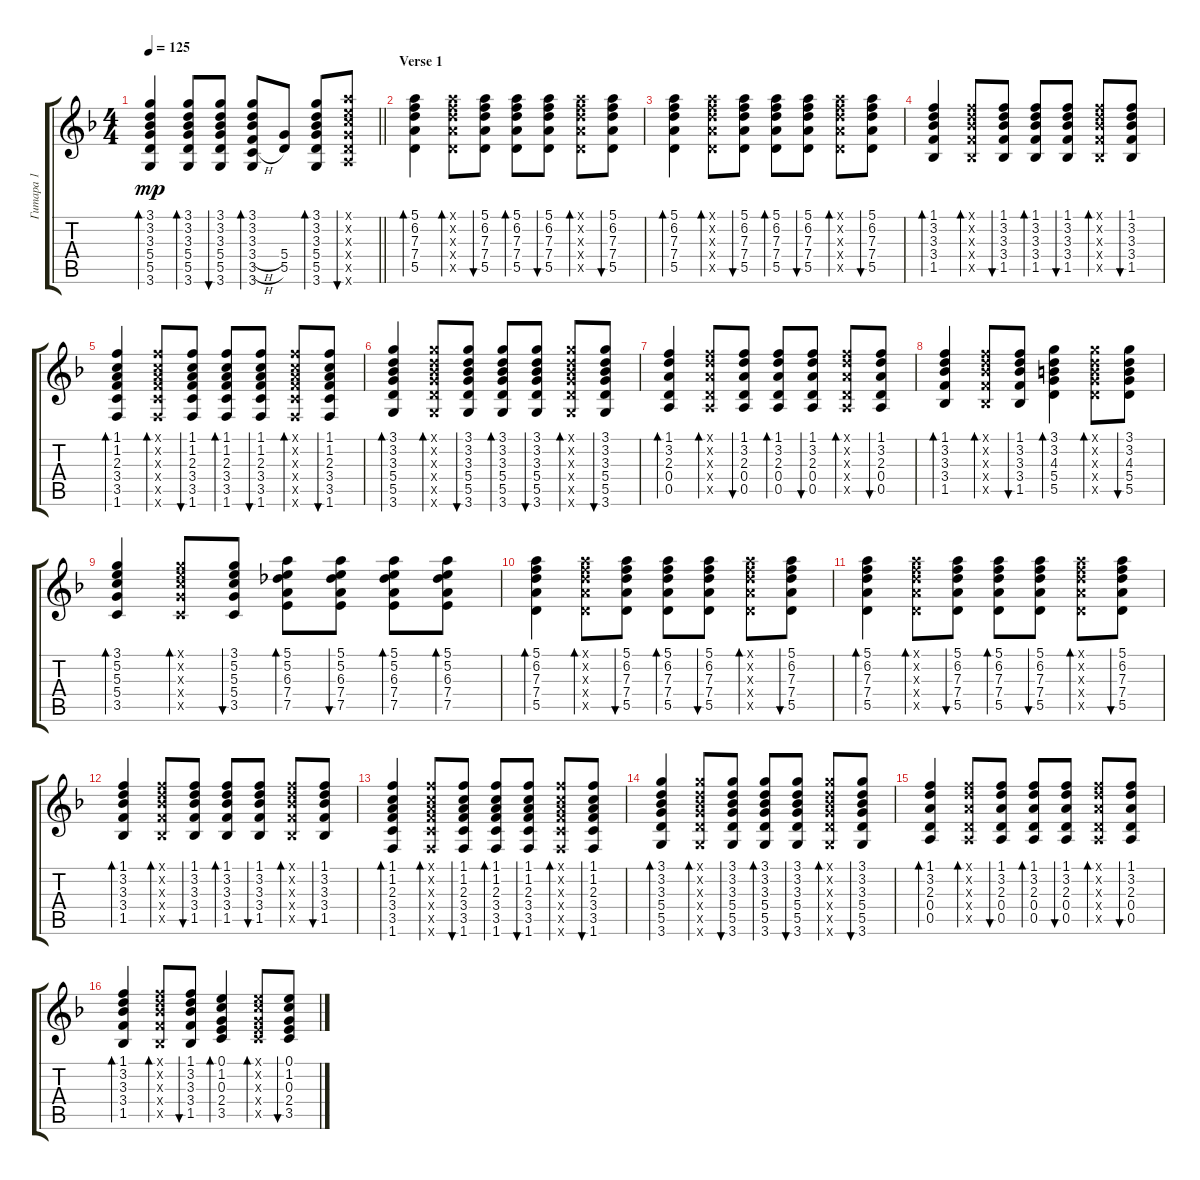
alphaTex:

\track ("Гитара 1" "Гитара 1") {instrument acousticguitarsteel}
\staff {score tabs}
\tuning (E4 B3 G3 D3 A2 E2) {hide}
\ts (4 4)
\tempo 125
\clef g2
\barLineRight lightlight
\ks dminor
(3.1 3.2 3.3 5.4 5.5 3.6).4{bd 60 dy mp} (3.1 3.2 3.3 5.4 5.5 3.6).8{bd 60} (3.1 3.2 3.3 5.4 5.5 3.6).8{bu 60} (3.1 3.2 3.3 3.4{h} 3.5{h} 3.6).8{bd 60} (5.4 5.5).8 (3.1 3.2 3.3 5.4 5.5 3.6).8{bd 60} (5.1{x} 5.2{x} 5.3{x} 5.4{x} 5.5{x} 5.6{x}).8{bu 60} |
\section ("" "Verse 1")
(5.1 6.2 7.3 7.4 5.5).4{bd 60} (5.1{x} 6.2{x} 7.3{x} 7.4{x} 5.5{x}).8{bd 60} (5.1 6.2 7.3 7.4 5.5).8{bu 60} (5.1 6.2 7.3 7.4 5.5).8{bd 60} (5.1 6.2 7.3 7.4 5.5).8{bu 60} (5.1{x} 6.2{x} 7.3{x} 7.4{x} 5.5{x}).8{bd 60} (5.1 6.2 7.3 7.4 5.5).8{bu 60} |
(5.1 6.2 7.3 7.4 5.5).4{bd 60} (5.1{x} 6.2{x} 7.3{x} 7.4{x} 5.5{x}).8{bd 60} (5.1 6.2 7.3 7.4 5.5).8{bu 60} (5.1 6.2 7.3 7.4 5.5).8{bd 60} (5.1 6.2 7.3 7.4 5.5).8{bu 60} (5.1{x} 6.2{x} 7.3{x} 7.4{x} 5.5{x}).8{bd 60} (5.1 6.2 7.3 7.4 5.5).8{bu 60} |
(1.1 3.2 3.3 3.4 1.5).4{bd 60} (1.1{x} 3.2{x} 3.3{x} 3.4{x} 1.5{x}).8{bd 60} (1.1 3.2 3.3 3.4 1.5).8{bu 60} (1.1 3.2 3.3 3.4 1.5).8{bd 60} (1.1 3.2 3.3 3.4 1.5).8{bu 60} (1.1{x} 3.2{x} 3.3{x} 3.4{x} 1.5{x}).8{bd 60} (1.1 3.2 3.3 3.4 1.5).8{bu 60} |
(1.1 1.2 2.3 3.4 3.5 1.6).4{bd 60} (1.1{x} 1.2{x} 2.3{x} 3.4{x} 3.5{x} 1.6{x}).8{bd 60} (1.1 1.2 2.3 3.4 3.5 1.6).8{bu 60} (1.1 1.2 2.3 3.4 3.5 1.6).8{bd 60} (1.1 1.2 2.3 3.4 3.5 1.6).8{bu 60} (1.1{x} 1.2{x} 2.3{x} 3.4{x} 3.5{x} 1.6{x}).8{bd 60} (1.1 1.2 2.3 3.4 3.5 1.6).8{bu 60} |
(3.1 3.2 3.3 5.4 5.5 3.6).4{bd 60} (3.1{x} 3.2{x} 3.3{x} 5.4{x} 5.5{x} 3.6{x}).8{bd 60} (3.1 3.2 3.3 5.4 5.5 3.6).8{bu 60} (3.1 3.2 3.3 5.4 5.5 3.6).8{bd 60} (3.1 3.2 3.3 5.4 5.5 3.6).8{bu 60} (3.1{x} 3.2{x} 3.3{x} 5.4{x} 5.5{x} 3.6{x}).8{bd 60} (3.1 3.2 3.3 5.4 5.5 3.6).8{bu 60} |
(1.1 3.2 2.3 0.4 0.5).4{bd 60} (1.1{x} 3.2{x} 2.3{x} 0.4{x} 0.5{x}).8{bd 60} (1.1 3.2 2.3 0.4 0.5).8{bu 60} (1.1 3.2 2.3 0.4 0.5).8{bd 60} (1.1 3.2 2.3 0.4 0.5).8{bu 60} (1.1{x} 3.2{x} 2.3{x} 0.4{x} 0.5{x}).8{bd 60} (1.1 3.2 2.3 0.4 0.5).8{bu 60} |
(1.1 3.2 3.3 3.4 1.5).4{bd 60} (1.1{x} 3.2{x} 3.3{x} 3.4{x} 1.5{x}).8{bd 60} (1.1 3.2 3.3 3.4 1.5).8{bu 60} (3.1 3.2 4.3 5.4 5.5).4{bd 60} (3.1{x} 3.2{x} 4.3{x} 5.4{x} 5.5{x}).8{bd 60} (3.1 3.2 4.3 5.4 5.5).8{bu 60} |
(3.1 5.2 5.3 5.4 3.5).4{bd 60} (3.1{x} 5.2{x} 5.3{x} 5.4{x} 3.5{x}).8{bd 60} (3.1 5.2 5.3 5.4 3.5).8{bu 60} (5.1 5.2 6.3 7.4 7.5).8{bd 60} (5.1 5.2 6.3 7.4 7.5).8{bu 60} (5.1 5.2 6.3 7.4 7.5).8{bd 60} (5.1 5.2 6.3 7.4 7.5).8{bd 60} |
(5.1 6.2 7.3 7.4 5.5).4{bd 60} (5.1{x} 6.2{x} 7.3{x} 7.4{x} 5.5{x}).8{bd 60} (5.1 6.2 7.3 7.4 5.5).8{bu 60} (5.1 6.2 7.3 7.4 5.5).8{bd 60} (5.1 6.2 7.3 7.4 5.5).8{bu 60} (5.1{x} 6.2{x} 7.3{x} 7.4{x} 5.5{x}).8{bd 60} (5.1 6.2 7.3 7.4 5.5).8{bu 60} |
(5.1 6.2 7.3 7.4 5.5).4{bd 60} (5.1{x} 6.2{x} 7.3{x} 7.4{x} 5.5{x}).8{bd 60} (5.1 6.2 7.3 7.4 5.5).8{bu 60} (5.1 6.2 7.3 7.4 5.5).8{bd 60} (5.1 6.2 7.3 7.4 5.5).8{bu 60} (5.1{x} 6.2{x} 7.3{x} 7.4{x} 5.5{x}).8{bd 60} (5.1 6.2 7.3 7.4 5.5).8{bu 60} |
(1.1 3.2 3.3 3.4 1.5).4{bd 60} (1.1{x} 3.2{x} 3.3{x} 3.4{x} 1.5{x}).8{bd 60} (1.1 3.2 3.3 3.4 1.5).8{bu 60} (1.1 3.2 3.3 3.4 1.5).8{bd 60} (1.1 3.2 3.3 3.4 1.5).8{bu 60} (1.1{x} 3.2{x} 3.3{x} 3.4{x} 1.5{x}).8{bd 60} (1.1 3.2 3.3 3.4 1.5).8{bu 60} |
(1.1 1.2 2.3 3.4 3.5 1.6).4{bd 60} (1.1{x} 1.2{x} 2.3{x} 3.4{x} 3.5{x} 1.6{x}).8{bd 60} (1.1 1.2 2.3 3.4 3.5 1.6).8{bu 60} (1.1 1.2 2.3 3.4 3.5 1.6).8{bd 60} (1.1 1.2 2.3 3.4 3.5 1.6).8{bu 60} (1.1{x} 1.2{x} 2.3{x} 3.4{x} 3.5{x} 1.6{x}).8{bd 60} (1.1 1.2 2.3 3.4 3.5 1.6).8{bu 60} |
(3.1 3.2 3.3 5.4 5.5 3.6).4{bd 60} (3.1{x} 3.2{x} 3.3{x} 5.4{x} 5.5{x} 3.6{x}).8{bd 60} (3.1 3.2 3.3 5.4 5.5 3.6).8{bu 60} (3.1 3.2 3.3 5.4 5.5 3.6).8{bd 60} (3.1 3.2 3.3 5.4 5.5 3.6).8{bu 60} (3.1{x} 3.2{x} 3.3{x} 5.4{x} 5.5{x} 3.6{x}).8{bd 60} (3.1 3.2 3.3 5.4 5.5 3.6).8{bu 60} |
(1.1 3.2 2.3 0.4 0.5).4{bd 60} (1.1{x} 3.2{x} 2.3{x} 0.4{x} 0.5{x}).8{bd 60} (1.1 3.2 2.3 0.4 0.5).8{bu 60} (1.1 3.2 2.3 0.4 0.5).8{bd 60} (1.1 3.2 2.3 0.4 0.5).8{bu 60} (1.1{x} 3.2{x} 2.3{x} 0.4{x} 0.5{x}).8{bd 60} (1.1 3.2 2.3 0.4 0.5).8{bu 60} |
(1.1 3.2 3.3 3.4 1.5).4{bd 60} (1.1{x} 3.2{x} 3.3{x} 3.4{x} 1.5{x}).8{bd 60} (1.1 3.2 3.3 3.4 1.5).8{bu 60} (0.1 1.2 0.3 2.4 3.5).4{bd 60} (0.1{x} 1.2{x} 0.3{x} 2.4{x} 3.5{x}).8{bd 60} (0.1 1.2 0.3 2.4 3.5).8{bu 60}
